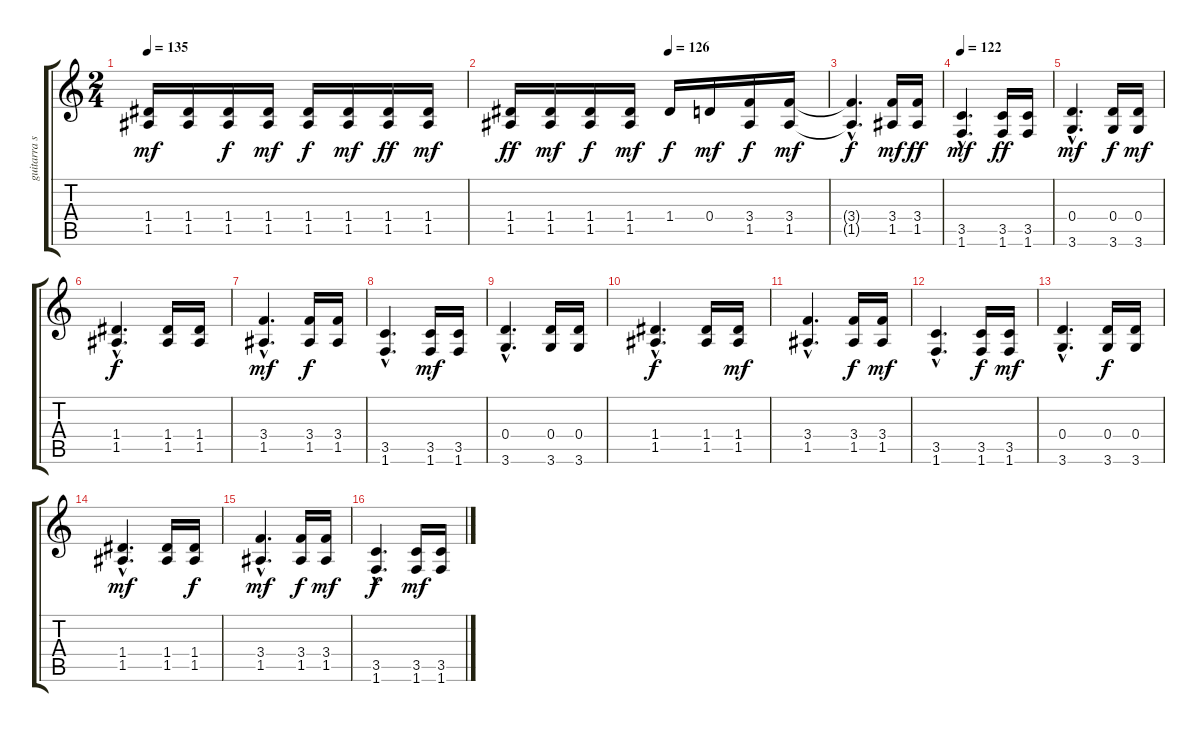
\track ("guitarra saturada" "guitarra s") {instrument overdrivenguitar}
\staff {score tabs}
\tuning (E4 B3 G3 D3 A2 E2) {hide}
\ts (2 4)
\tempo 135
\clef g2
\ks c
(1.4 1.5).16{dy mf} (1.4 1.5).16 (1.4 1.5).16{dy f} (1.4 1.5).16{dy mf} (1.4 1.5).16{dy f} (1.4 1.5).16{dy mf} (1.4 1.5).16{dy ff} (1.4 1.5).16{dy mf} |
\tempo (126 0.5)
(1.4 1.5).16{dy ff} (1.4 1.5).16{dy mf} (1.4 1.5).16{dy f} (1.4 1.5).16{dy mf} 1.4.16{dy f} 0.4.16{dy mf} (3.4 1.5).16{dy f} (3.4 1.5).16{dy mf} |
(3.4{hac t} 1.5{hac t}).4{d dy f} (3.4 1.5).16{dy mf} (3.4 1.5).16{dy ff} |
\tempo 122
(3.5{hac} 1.6{hac}).4{d dy mf} (3.5 1.6).16{dy ff} (3.5 1.6).16 |
(0.4{hac} 3.6{hac}).4{d dy mf} (0.4 3.6).16{dy f} (0.4 3.6).16{dy mf} |
(1.4{hac} 1.5{hac}).4{d dy f} (1.4 1.5).16 (1.4 1.5).16 |
(3.4{hac} 1.5{hac}).4{d dy mf} (3.4 1.5).16{dy f} (3.4 1.5).16 |
(3.5{hac} 1.6{hac}).4{d} (3.5 1.6).16{dy mf} (3.5 1.6).16 |
(0.4{hac} 3.6{hac}).4{d} (0.4 3.6).16 (0.4 3.6).16 |
(1.4{hac} 1.5{hac}).4{d dy f} (1.4 1.5).16 (1.4 1.5).16{dy mf} |
(3.4{hac} 1.5{hac}).4{d} (3.4 1.5).16{dy f} (3.4 1.5).16{dy mf} |
(3.5{hac} 1.6{hac}).4{d} (3.5 1.6).16{dy f} (3.5 1.6).16{dy mf} |
(0.4{hac} 3.6{hac}).4{d} (0.4 3.6).16{dy f} (0.4 3.6).16 |
(1.4{hac} 1.5{hac}).4{d dy mf} (1.4 1.5).16 (1.4 1.5).16{dy f} |
(3.4{hac} 1.5{hac}).4{d dy mf} (3.4 1.5).16{dy f} (3.4 1.5).16{dy mf} |
(3.5{hac} 1.6{hac}).4{d dy f} (3.5 1.6).16{dy mf} (3.5 1.6).16
